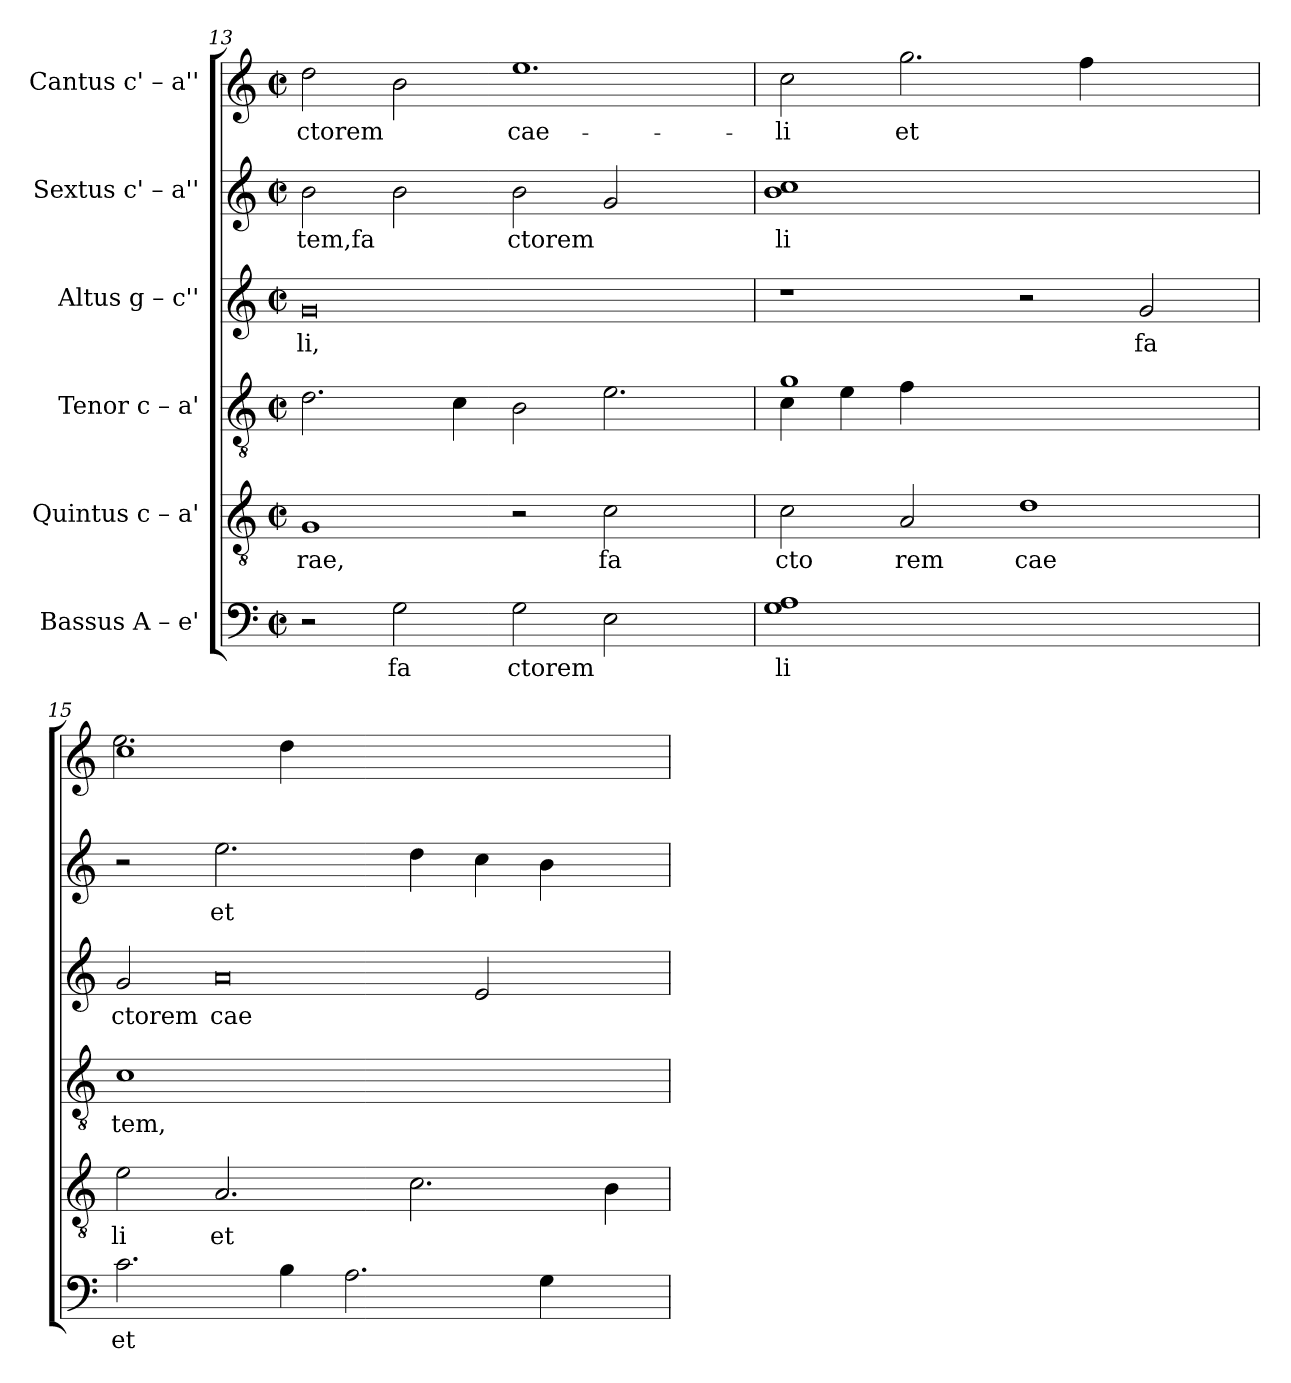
**kern	**text	**kern	**text	**kern	**text	**kern	**text	**kern	**text	**kern	**text
*part6	*part6	*part5	*part5	*part4	*part4	*part3	*part3	*part2	*part2	*part1	*part1
*staff6	*staff6	*staff5	*staff5	*staff4	*staff4	*staff3	*staff3	*staff2	*staff2	*staff1	*staff1
*I"Bassus  A – e'	*	*I"Quintus  c – a'	*	*I"Tenor  c – a'	*	*I"Altus  g – c''	*	*I"Sextus  c' – a''	*	*I"Cantus  c' – a''	*
!!LO:PB:g=z
*clefF4	*	*clefGv2	*	*clefGv2	*	*clefG2	*	*clefG2	*	*clefG2	*
*M2/2	*	*M2/2	*	*M2/2	*	*M2/2	*	*M2/2	*	*M2/2	*
*met(c|)	*	*met(c|)	*	*met(c|)	*	*met(c|)	*	*met(c|)	*	*met(c|)	*
=13	=13	=13	=13	=13	=13	=13	=13	=13	=13	=13	=13
!	!	!	!LO:LY:b:cj	!	!	!LO:N:vis=0	!LO:LY:b:cj	!	!LO:LY:b:cj	!	!LO:LY:b
2r	.	1G	rae,	2.d\	.	1g	-li,	2b\	tem,fa	2dd\	ctorem
!	!LO:LY:b:cj	!	!	!	!	!	!	!	!	!	!
2G\	fa	.	.	.	.	.	.	2b\	.	2b\	.
.	.	.	.	4c\	.	.	.	.	.	.	.
!	!LO:LY:b	!	!	!	!	!	!	!	!LO:LY:b	!LO:N:vis=1.	!LO:LY:b:cj
2G\	ctorem	2r	.	2B\	.	1ryy	.	2b\	ctorem	1ee	cae-
!	!	!	!LO:LY:b:cj	!	!	!	!	!	!	!	!
2E\	.	2c\	fa	2.e\	.	.	.	2g/	.	.	.
4ryy	.	4ryy	.	.	.	4ryy	.	4ryy	.	4ryy	.
=14	=14	=14	=14	=14	=14	=14	=14	=14	=14	=14	=14
!	!LO:LY:b:cj	!	!LO:LY:b:cj	!	!	!	!	!	!LO:LY:b:cj	!	!LO:LY:b:cj
*	*	*	*	*^	*	*	*	*	*	*	*
1A 1G	li	2c\	cto	1g	4c\	.	1r	.	1cc 1b	li	2cc\	-li
.	.	.	.	.	4e\	.	.	.	.	.	.	.
!	!	!	!LO:LY:b:cj	!	!	!	!	!	!	!	!	!LO:LY:b:cj
.	.	2A/	rem	.	4f\	.	.	.	.	.	2.gg\	et
.	.	.	.	.	1ryy	.	.	.	.	.	.	.
!	!	!	!LO:LY:b:cj	!	!	!	!	!	!	!	!	!
1ryy	.	1d	cae	1ryy	.	.	2r	.	1ryy	.	.	.
.	.	.	.	.	.	.	.	.	.	.	4ff\	.
!	!	!	!	!	!	!	!	!LO:LY:b:cj	!	!	!	!
.	.	.	.	.	.	.	2g/	fa	.	.	2ryy	.
.	.	.	.	.	4ryy	.	.	.	.	.	.	.
=15	=15	=15	=15	=15	=15	=15	=15	=15	=15	=15	=15	=15
!	!LO:LY:b:cj	!	!LO:LY:b:cj	!LO:N:vis=0	!	!LO:LY:b:cj	!	!LO:LY:b	!	!	!	!
*	*	*	*	*v	*v	*	*	*	*	*	*^	*
2.c\	et	2e\	li	1c	-tem,	2g/	ctorem	2r	.	1cc	2.ee\	.
!	!	!	!LO:LY:b:cj	!	!	!LO:N:vis=0	!LO:LY:b:cj	!	!LO:LY:b:cj	!	!	!
.	.	2.A/	et	.	.	1a	cae	2.ee\	et	.	.	.
4B\	.	.	.	.	.	.	.	.	.	.	4dd\	.
2.A\	.	.	.	1ryy	.	.	.	.	.	1ryy	1ryy	.
.	.	2.c\	.	.	.	.	.	4dd\	.	.	.	.
.	.	.	.	.	.	2e/	.	4cc\	.	.	.	.
4G\	.	.	.	.	.	.	.	4b\	.	.	.	.
4ryy	.	4B\	.	4ryy	.	4ryy	.	4ryy	.	4ryy	4ryy	.
*	*	*	*	*	*	*	*	*	*	*v	*v	*
=	=	=	=	=	=	=	=	=	=	=	=
*-	*-	*-	*-	*-	*-	*-	*-	*-	*-	*-	*-
